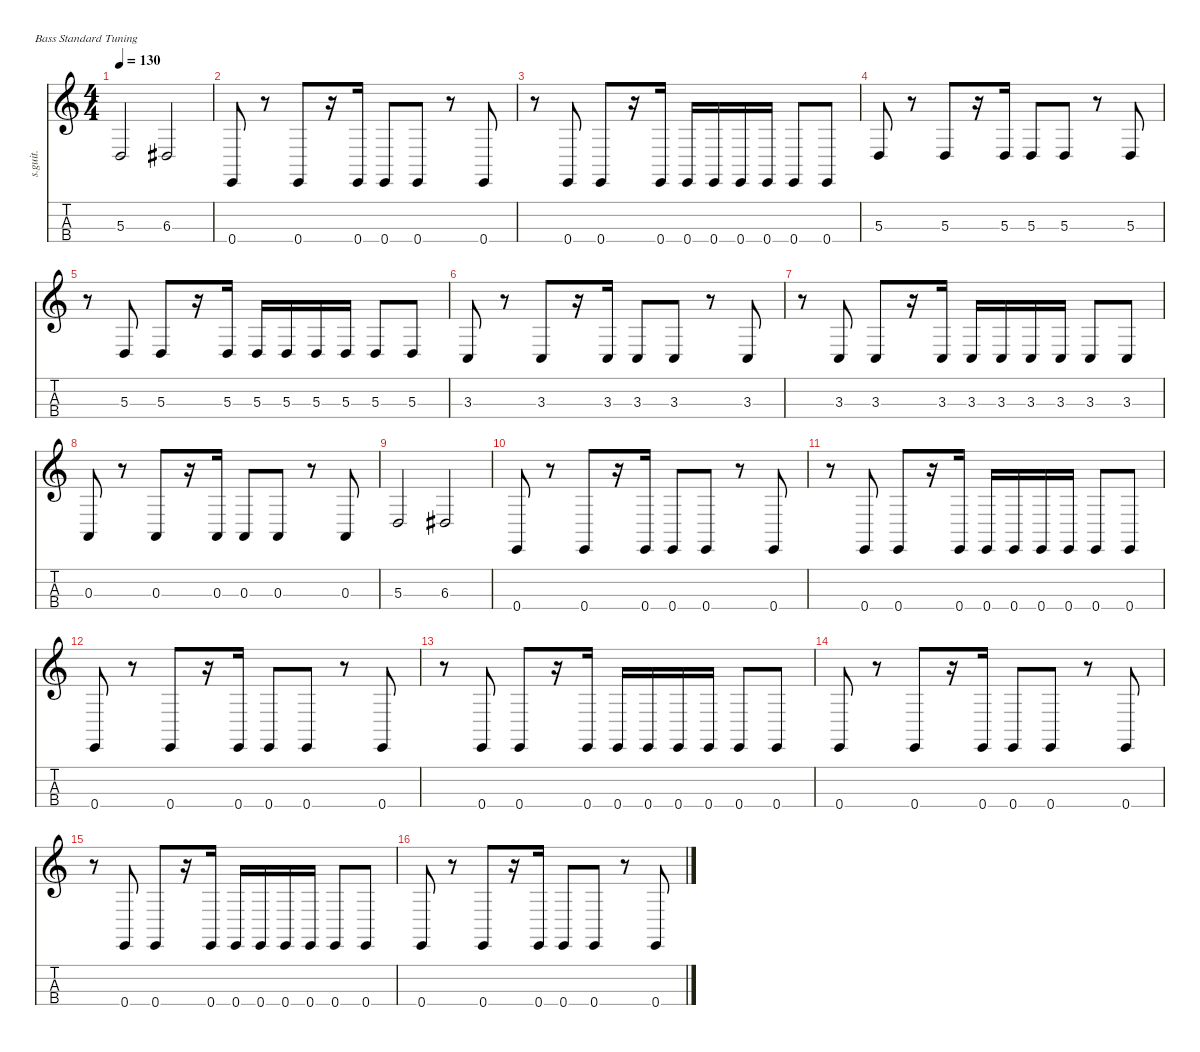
\defaultSystemsLayout 4
\hideDynamics
\bracketExtendMode nobrackets
\otherSystemsTrackNameOrientation horizontal
\track ("Bass" "s.guit.") {instrument acousticguitarsteel}
\staff {score tabs}
\tuning (G2 D2 A1 E1)
\ts (4 4)
\tempo 130
\clef g2
\ks c
5.3.2{dy f} 6.3{acc #}.2 |
0.4.8 r.8 0.4.8 r.16 0.4.16 0.4.8 0.4.8 r.8 0.4.8 |
r.8 0.4.8 0.4.8 r.16 0.4.16 0.4.16 0.4.16 0.4.16 0.4.16 0.4.8 0.4.8 |
5.3.8 r.8 5.3.8 r.16 5.3.16 5.3.8 5.3.8 r.8 5.3.8 |
r.8 5.3.8 5.3.8 r.16 5.3.16 5.3.16 5.3.16 5.3.16 5.3.16 5.3.8 5.3.8 |
3.3.8 r.8 3.3.8 r.16 3.3.16 3.3.8 3.3.8 r.8 3.3.8 |
r.8 3.3.8 3.3.8 r.16 3.3.16 3.3.16 3.3.16 3.3.16 3.3.16 3.3.8 3.3.8 |
0.3.8 r.8 0.3.8 r.16 0.3.16 0.3.8 0.3.8 r.8 0.3.8 |
5.3.2 6.3{acc #}.2 |
0.4.8 r.8 0.4.8 r.16 0.4.16 0.4.8 0.4.8 r.8 0.4.8 |
r.8 0.4.8 0.4.8 r.16 0.4.16 0.4.16 0.4.16 0.4.16 0.4.16 0.4.8 0.4.8 |
0.4.8 r.8 0.4.8 r.16 0.4.16 0.4.8 0.4.8 r.8 0.4.8 |
r.8 0.4.8 0.4.8 r.16 0.4.16 0.4.16 0.4.16 0.4.16 0.4.16 0.4.8 0.4.8 |
0.4.8 r.8 0.4.8 r.16 0.4.16 0.4.8 0.4.8 r.8 0.4.8 |
r.8 0.4.8 0.4.8 r.16 0.4.16 0.4.16 0.4.16 0.4.16 0.4.16 0.4.8 0.4.8 |
0.4.8 r.8 0.4.8 r.16 0.4.16 0.4.8 0.4.8 r.8 0.4.8
